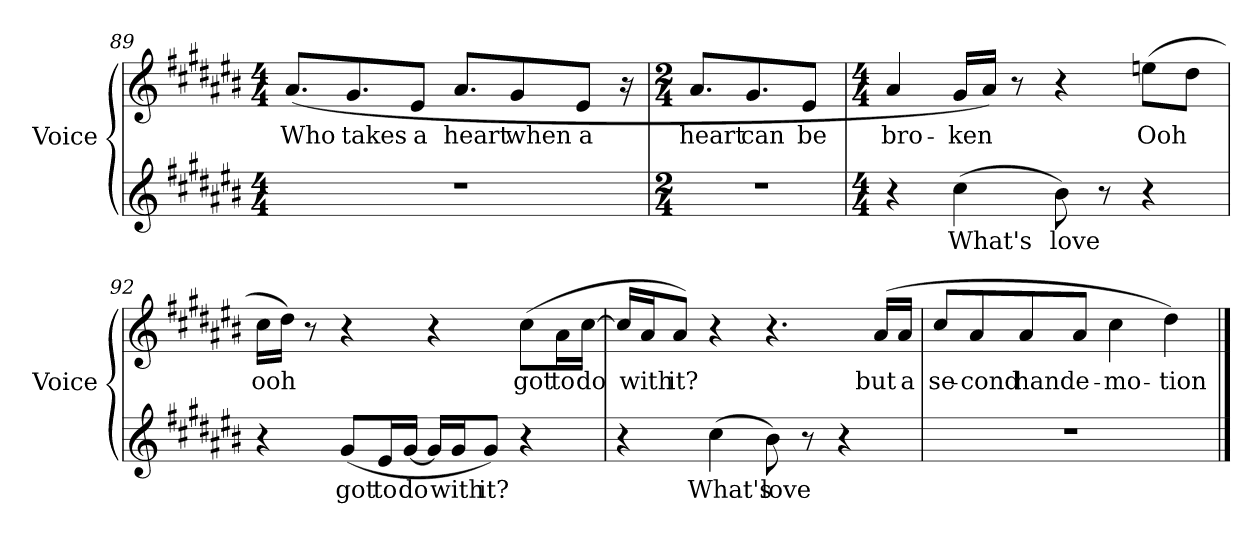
**kern	**text	**kern	**text
*part2	*part2	*part1	*part1
*staff2	*staff2	*staff1	*staff1
*I"Voice	*	*I"Voice	*
*I'Voice	*	*I'Voice	*
!!LO:LB:g=z
*clefG2	*	*clefG2	*
*k[f#c#g#d#a#e#b#]	*	*k[f#c#g#d#a#e#b#]	*
*C#:	*	*C#:	*
*M4/4	*	*M4/4	*
=89	=89	=89	=89
!	!	!	!LO:LY:b:color=#000000
1r	.	(8.a#i/L	Who
!	!	!	!LO:LY:b:color=#000000
.	.	8.g#i/	takes
!	!	!	!LO:LY:b:color=#000000
.	.	8e#i/J	a
!	!	!	!LO:LY:b:color=#000000
.	.	8.a#i/L	heart
!	!	!	!LO:LY:b:color=#000000
.	.	8g#i/	when
!	!	!	!LO:LY:b:color=#000000
.	.	8e#i/J	a
.	.	16r	.
=90	=90	=90	=90
*M2/4	*	*M2/4	*
!LO:N:vis=1	!	!	!
!	!	!	!LO:LY:b:color=#000000
2r	.	8.a#i/L	heart
!	!	!	!LO:LY:b:color=#000000
.	.	8.g#i/	can
!	!	!	!LO:LY:b:color=#000000
.	.	8e#i/J	be
=91	=91	=91	=91
*M4/4	*	*M4/4	*
!	!	!	!LO:LY:b:color=#000000
4r	.	4a#i/	bro-
!	!LO:LY:b:color=#000000	!	!
!	!	!	!LO:LY:b:color=#000000
(4cc#i\	What's	16g#i/LL	-ken
.	.	16a#i/JJ)	.
.	.	8r	.
!	!LO:LY:b:color=#000000	!	!
8b#i\)	love	4r	.
8r	.	.	.
!	!	!	!LO:LY:b:color=#000000
4r	.	(8eeni\L	Ooh
.	.	8dd#i\J	.
=92	=92	=92	=92
!	!	!	!LO:LY:b:color=#000000
4r	.	16cc#i\LL	ooh
.	.	16dd#i\JJ)	.
.	.	8r	.
!	!LO:LY:b:color=#000000	!	!
(8g#i/L	got	4r	.
!	!LO:LY:b:color=#000000	!	!
16e#i/L	to	.	.
!	!LO:LY:b:color=#000000	!	!
[16g#i/JJ	do	.	.
16g#i/LL]	.	4r	.
!	!LO:LY:b:color=#000000	!	!
16g#i/J	with	.	.
!	!LO:LY:b:color=#000000	!	!
8g#i/J)	it?	.	.
!	!	!	!LO:LY:b:color=#000000
4r	.	(8cc#i\L	got
!	!	!	!LO:LY:b:color=#000000
.	.	16a#i\L	to
!	!	!	!LO:LY:b:color=#000000
.	.	[16cc#i\JJ	do
=93	=93	=93	=93
4r	.	16cc#i/LL]	.
!	!	!	!LO:LY:b:color=#000000
.	.	16a#i/J	with
!	!	!	!LO:LY:b:color=#000000
.	.	8a#i/J)	it?
!	!LO:LY:b:color=#000000	!	!
(4cc#i\	What's	4r	.
!	!LO:LY:b:color=#000000	!	!
8b#i\)	love	4.r	.
8r	.	.	.
4r	.	.	.
!	!	!	!LO:LY:b:color=#000000
.	.	(16a#i/LL	but
!	!	!	!LO:LY:b:color=#000000
.	.	16a#i/JJ	a
=94	=94	=94	=94
!	!	!	!LO:LY:b:color=#000000
1r	.	8cc#i/L	se-
!	!	!	!LO:LY:b:color=#000000
.	.	8a#i/	-cond
!	!	!	!LO:LY:b:color=#000000
.	.	8a#i/	hand
!	!	!	!LO:LY:b:color=#000000
.	.	8a#i/J	e-
!	!	!	!LO:LY:b:color=#000000
.	.	4cc#i\	-mo-
!	!	!	!LO:LY:b:color=#000000
.	.	4dd#i\)	-tion
==	==	==	==
*-	*-	*-	*-
